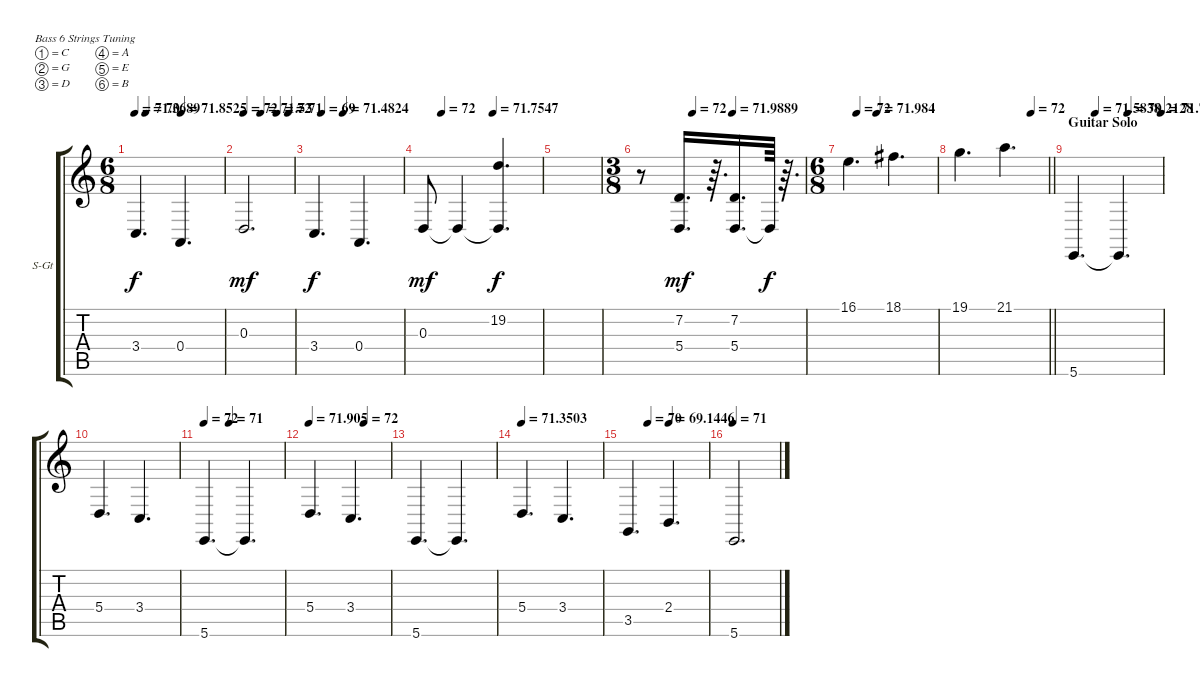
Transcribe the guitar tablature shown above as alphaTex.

\bracketExtendMode groupsimilarinstruments
\firstSystemTrackNameOrientation horizontal
\otherSystemsTrackNameOrientation horizontal
\track ("Cello" "S-Gt") {instrument acousticguitarsteel}
\staff {score tabs}
\tuning (C3 G2 D2 A1 E1 B0)
\ts (6 8)
\tempo
71.3689
\tempo (70 0.125)
\tempo (71.8525 0.525)
\accidentals auto
\clef g2
\ottava regular
\simile none
\scale
0.333333
\ks c
3.4.4{d dy f} 0.4.4{d} |
\tempo (72 0.01875)
\tempo (71.53 0.35625)
\tempo (72 0.68125)
\tempo (71 0.90625)
\scale
0.333333 0.3.2{d dy mf} |
\tempo (69 0.09375)
\tempo (71.4824 0.3375)
\scale
0.333333 3.4.4{d dy f} 0.4.4{d} |
\tempo (72 0.1625)
\tempo (71.7547 0.59375)
\scale
0.333333 0.3.8{dy mf} 0.3{t}.4 (19.2 0.3{t}).4{d dy f} |
\scale
0.333333 |
\ts (3 8)
\beaming (8 3)
\tempo (72 0.31875)
\tempo (71.9889 0.5625)
\scale
0.39527 r.8 (5.4 7.2).16{d dy mf} r.64{d} (5.4 7.2).16{d} 5.4{t}.64{dy f} r.64{d} |
\ts (6 8)
\beaming (8 3 3)
\tempo (72 0.10625)
\tempo (71.984 0.33125)
\scale
0.39527 16.1.4{d} 18.1.4{d} |
\tempo (72 0.8125)
\scale
0.209459
\barLineRight lightlight
19.1.4{d} 21.1.4{d} |
\section ("" "Guitar Solo")
\tempo (71.5838 0.25625)
\tempo (70.2128 0.61875)
\tempo (71.744 0.99375)
\scale
0.333333 5.6.4{d} 5.6{t}.4{d} |
\scale
0.333333 5.4.4{d} 3.4.4{d} |
\tempo (72 0.0125)
\tempo (71 0.325)
\scale
0.333333 5.6.4{d} 5.6{t}.4{d} |
\tempo
71.905
\tempo (72 0.68125)
\scale
0.333333 5.4.4{d} 3.4.4{d} |
\scale
0.333333 5.6.4{d} 5.6{t}.4{d} |
\tempo (71.3503 0.00625)
\scale
0.333333 5.4.4{d} 3.4.4{d} |
\tempo (70 0.25625)
\tempo (69.1446 0.51875)
\scale
0.333333 3.5.4{d} 2.4.4{d} |
\tempo 71
\scale
0.333333 5.6.2{d}
